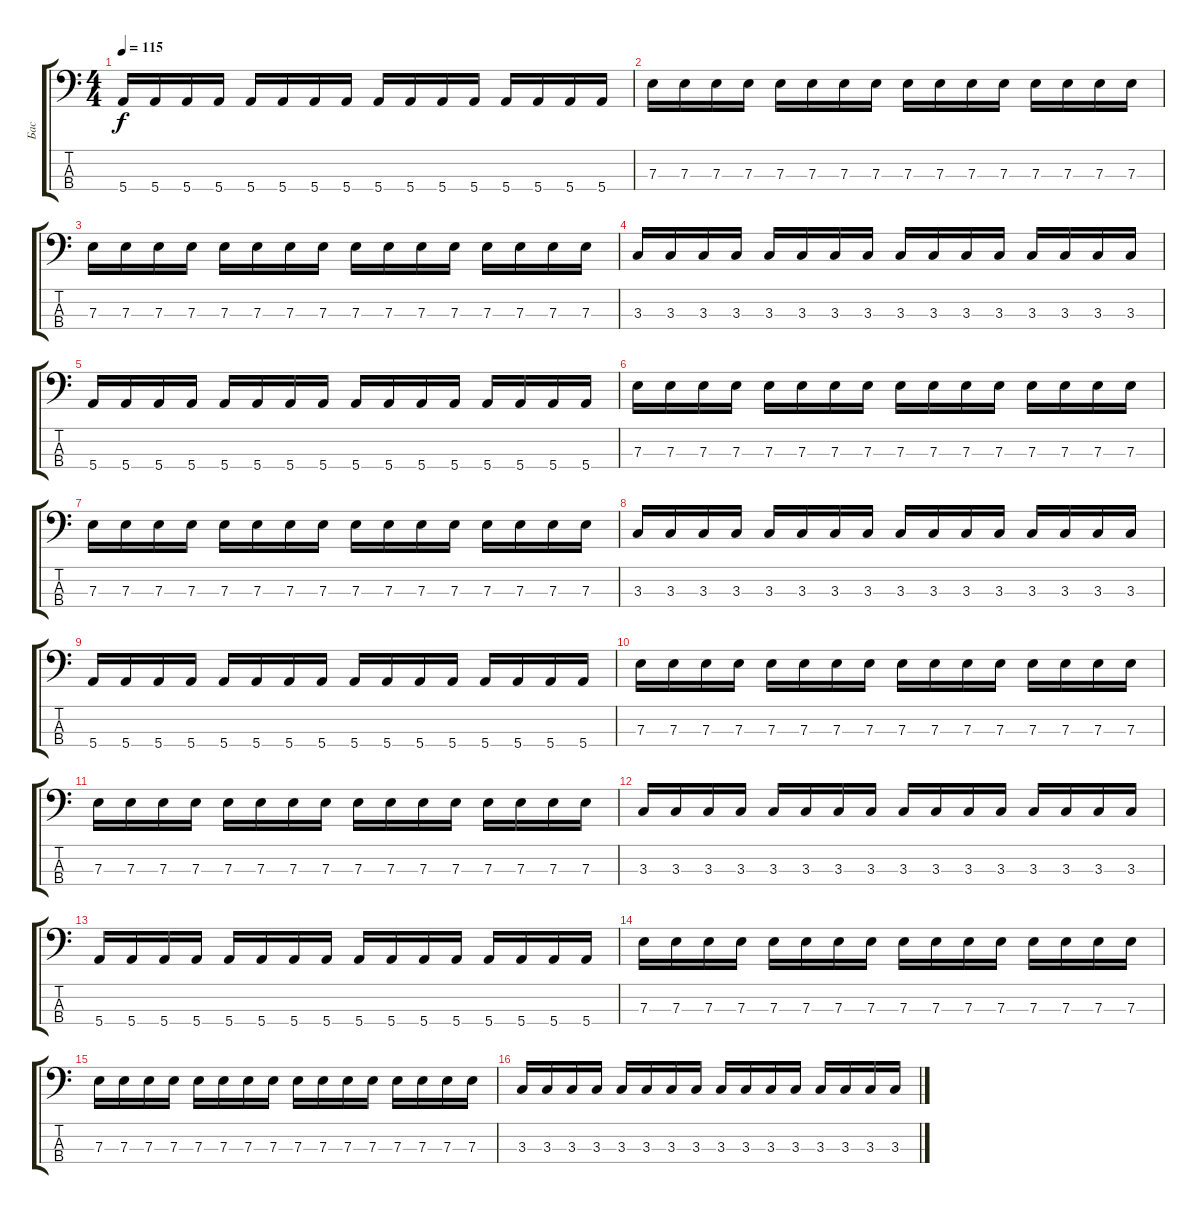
\track ("Бас" "Бас") {instrument electricbassfinger}
\staff {score tabs}
\tuning (G2 D2 A1 E1) {hide}
\ts (4 4)
\tempo 115
\clef f4
\ks c
5.4.16{dy f} 5.4.16 5.4.16 5.4.16 5.4.16 5.4.16 5.4.16 5.4.16 5.4.16 5.4.16 5.4.16 5.4.16 5.4.16 5.4.16 5.4.16 5.4.16 |
7.3.16 7.3.16 7.3.16 7.3.16 7.3.16 7.3.16 7.3.16 7.3.16 7.3.16 7.3.16 7.3.16 7.3.16 7.3.16 7.3.16 7.3.16 7.3.16 |
7.3.16 7.3.16 7.3.16 7.3.16 7.3.16 7.3.16 7.3.16 7.3.16 7.3.16 7.3.16 7.3.16 7.3.16 7.3.16 7.3.16 7.3.16 7.3.16 |
3.3.16 3.3.16 3.3.16 3.3.16 3.3.16 3.3.16 3.3.16 3.3.16 3.3.16 3.3.16 3.3.16 3.3.16 3.3.16 3.3.16 3.3.16 3.3.16 |
5.4.16 5.4.16 5.4.16 5.4.16 5.4.16 5.4.16 5.4.16 5.4.16 5.4.16 5.4.16 5.4.16 5.4.16 5.4.16 5.4.16 5.4.16 5.4.16 |
7.3.16 7.3.16 7.3.16 7.3.16 7.3.16 7.3.16 7.3.16 7.3.16 7.3.16 7.3.16 7.3.16 7.3.16 7.3.16 7.3.16 7.3.16 7.3.16 |
7.3.16 7.3.16 7.3.16 7.3.16 7.3.16 7.3.16 7.3.16 7.3.16 7.3.16 7.3.16 7.3.16 7.3.16 7.3.16 7.3.16 7.3.16 7.3.16 |
3.3.16 3.3.16 3.3.16 3.3.16 3.3.16 3.3.16 3.3.16 3.3.16 3.3.16 3.3.16 3.3.16 3.3.16 3.3.16 3.3.16 3.3.16 3.3.16 |
5.4.16 5.4.16 5.4.16 5.4.16 5.4.16 5.4.16 5.4.16 5.4.16 5.4.16 5.4.16 5.4.16 5.4.16 5.4.16 5.4.16 5.4.16 5.4.16 |
7.3.16 7.3.16 7.3.16 7.3.16 7.3.16 7.3.16 7.3.16 7.3.16 7.3.16 7.3.16 7.3.16 7.3.16 7.3.16 7.3.16 7.3.16 7.3.16 |
7.3.16 7.3.16 7.3.16 7.3.16 7.3.16 7.3.16 7.3.16 7.3.16 7.3.16 7.3.16 7.3.16 7.3.16 7.3.16 7.3.16 7.3.16 7.3.16 |
3.3.16 3.3.16 3.3.16 3.3.16 3.3.16 3.3.16 3.3.16 3.3.16 3.3.16 3.3.16 3.3.16 3.3.16 3.3.16 3.3.16 3.3.16 3.3.16 |
5.4.16 5.4.16 5.4.16 5.4.16 5.4.16 5.4.16 5.4.16 5.4.16 5.4.16 5.4.16 5.4.16 5.4.16 5.4.16 5.4.16 5.4.16 5.4.16 |
7.3.16 7.3.16 7.3.16 7.3.16 7.3.16 7.3.16 7.3.16 7.3.16 7.3.16 7.3.16 7.3.16 7.3.16 7.3.16 7.3.16 7.3.16 7.3.16 |
7.3.16 7.3.16 7.3.16 7.3.16 7.3.16 7.3.16 7.3.16 7.3.16 7.3.16 7.3.16 7.3.16 7.3.16 7.3.16 7.3.16 7.3.16 7.3.16 |
3.3.16 3.3.16 3.3.16 3.3.16 3.3.16 3.3.16 3.3.16 3.3.16 3.3.16 3.3.16 3.3.16 3.3.16 3.3.16 3.3.16 3.3.16 3.3.16
